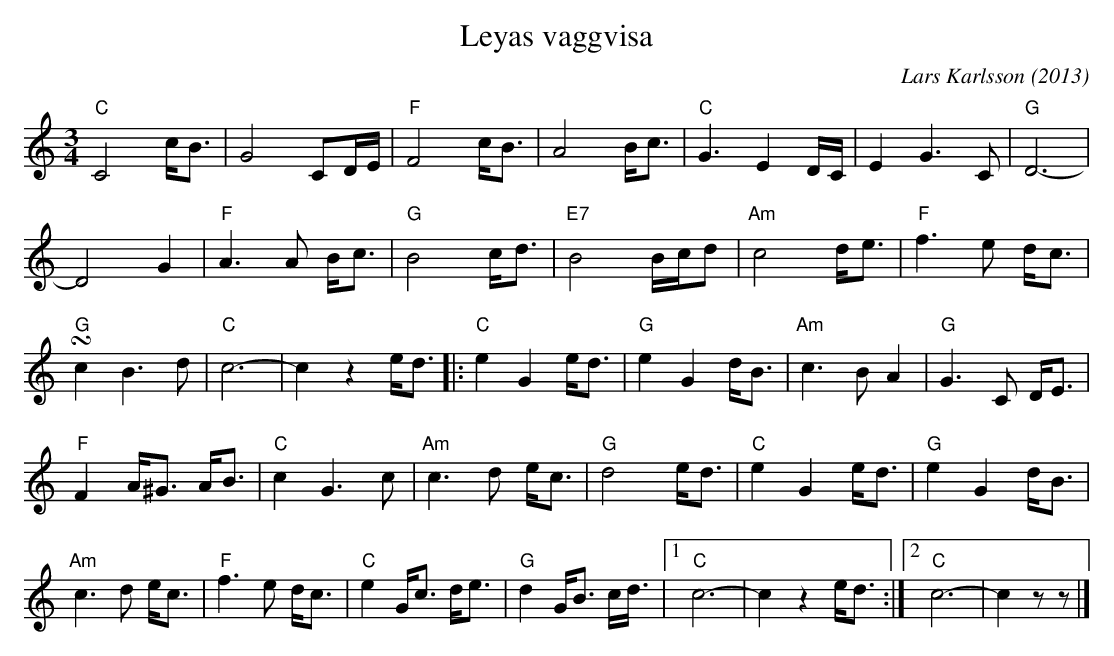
X:1
T:Leyas vaggvisa
C:Lars Karlsson (2013)
M:3/4
L:1/8
K:C
"C"C4 c<B| G4 CD/E/ | "F"F4 c<B| A4 B<c |\
"C"G3 E2 D/C/ | E2 G3C | "G"D6-|
D4 G2 | "F"A3 A B<c | "G"B4 c<d | "E7"B4 B/c/d |\
"Am"c4 d<e | "F"f3e d<c|
"G"!turn!c2 B3d| "C"c6-|c2 z2 e<d [|: "C"e2 G2 e<d | "G"e2 G2 d<B |\
"Am"c3 B A2 | "G"G3 C D<E |
"F"F2 A<^G A<B | "C"c2 G3c | "Am"c3d e<c | "G"d4 e<d |\
"C"e2 G2 e<d | "G"e2 G2 d<B |
"Am"c3d e<c | "F"f3e d<c | "C"e2 G<c d<e |\
"G"d2 G<B c<d/|[1 "C"c6-|c2 z2 e<d:| [2  "C"c6-|c2 zz |]
